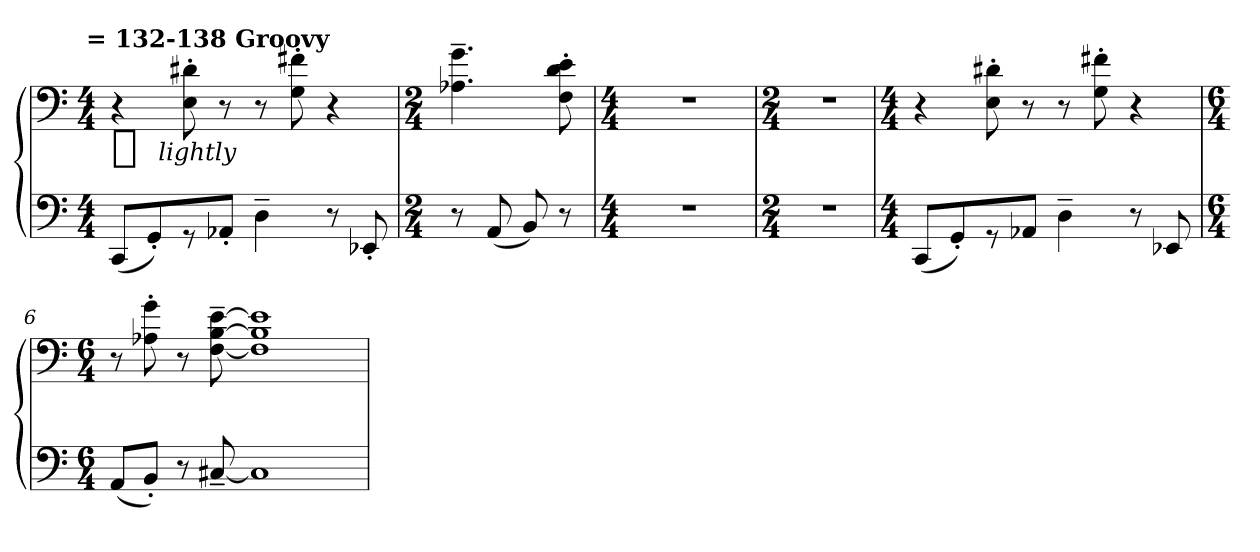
**kern	**kern	**dynam
*part1	*part1	*part1
*staff2	*staff1	*staff1/2
*clefF4	*clefF4	*
*k[]	*k[]	*
!!LO:TX:omd:t= = 132-138 Groovy
*M4/4	*M4/4	*
*MM132	*MM132	*
=1	=1	=1
!	!	!LO:DY:b:t=%s lightly
(<8CC/L	4r	p
8GG'/)	.	.
8r	8E'\ 8d#X'\	.
8AA-X'/J	8r	.
4D~\	8r	.
.	8G'\ 8f#X'\	.
8r	4r	.
8EE-X'/	.	.
=2	=2	=2
*M2/4	*M2/4	*
8r	4.A-X~\ 4.g~\	.
(<8AA/	.	.
8BB/)	.	.
8r	8F'\ 8d'\ 8e'\	.
=3	=3	=3
*M4/4	*M4/4	*
1r	1r	.
=4	=4	=4
*M2/4	*M2/4	*
2r	2r	.
=5	=5	=5
*M4/4	*M4/4	*
(<8CC/L	4r	.
8GG'/)	.	.
8r	8E'\ 8d#X'\	.
8AA-X/J	8r	.
4D~\	8r	.
.	8G'\ 8f#X'\	.
8r	4r	.
8EE-X/	.	.
!!LO:LB:g=z
=6	=6	=6
*M6/4	*M6/4	*
(<8AA/L	8r	.
8BB'/J)	8A-X'\ 8g'\	.
8r	8r	.
[8C#X~/	[8F~\ [8B~\ [8e~\	.
1C#]	1F] 1B] 1e]	.
=	=	=
*-	*-	*-
